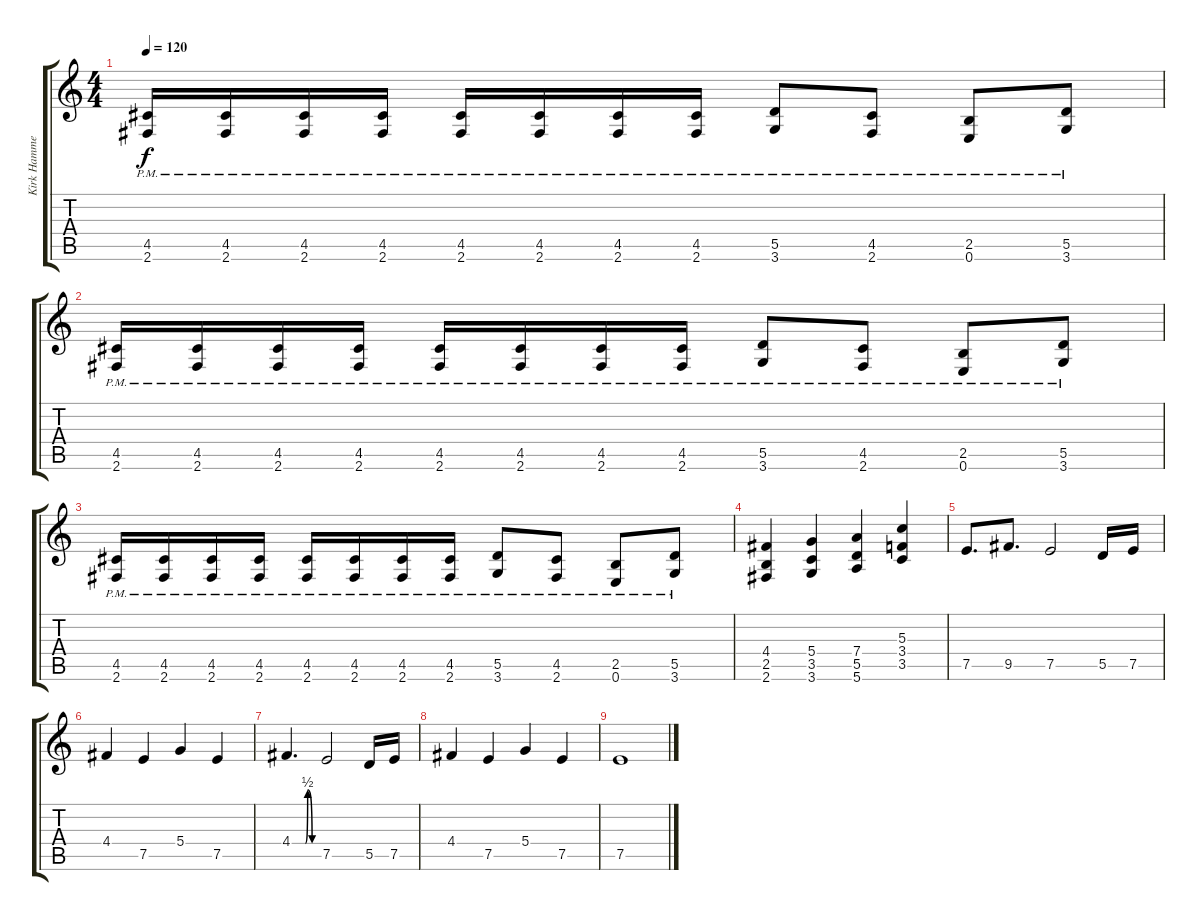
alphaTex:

\track ("Kirk Hammet" "Kirk Hamme") {instrument distortionguitar}
\staff {score tabs}
\tuning (E4 B3 G3 D3 A2 E2) {hide}
\ts (4 4)
\tempo 120
\clef g2
\ks c
(4.5{pm} 2.6{pm}).16{dy f} (4.5{pm} 2.6{pm}).16 (4.5{pm} 2.6{pm}).16 (4.5{pm} 2.6{pm}).16 (4.5{pm} 2.6{pm}).16 (4.5{pm} 2.6{pm}).16 (4.5{pm} 2.6{pm}).16 (4.5{pm} 2.6{pm}).16 (5.5{pm} 3.6{pm}).8 (4.5{pm} 2.6{pm}).8 (2.5{pm} 0.6{pm}).8 (5.5{pm} 3.6{pm}).8 |
(4.5{pm} 2.6{pm}).16 (4.5{pm} 2.6{pm}).16 (4.5{pm} 2.6{pm}).16 (4.5{pm} 2.6{pm}).16 (4.5{pm} 2.6{pm}).16 (4.5{pm} 2.6{pm}).16 (4.5{pm} 2.6{pm}).16 (4.5{pm} 2.6{pm}).16 (5.5{pm} 3.6{pm}).8 (4.5{pm} 2.6{pm}).8 (2.5{pm} 0.6{pm}).8 (5.5{pm} 3.6{pm}).8 |
(4.5{pm} 2.6{pm}).16 (4.5{pm} 2.6{pm}).16 (4.5{pm} 2.6{pm}).16 (4.5{pm} 2.6{pm}).16 (4.5{pm} 2.6{pm}).16 (4.5{pm} 2.6{pm}).16 (4.5{pm} 2.6{pm}).16 (4.5{pm} 2.6{pm}).16 (5.5{pm} 3.6{pm}).8 (4.5{pm} 2.6{pm}).8 (2.5{pm} 0.6{pm}).8 (5.5{pm} 3.6{pm}).8 |
(4.4 2.5 2.6).4 (5.4 3.5 3.6).4 (7.4 5.5 5.6).4 (5.3 3.4 3.5).4 |
7.5.8{d} 9.5.8{d} 7.5.2 5.5.16 7.5.16 |
4.4.4 7.5.4 5.4.4 7.5.4 |
4.4{be (custom 0 0 15 0 30 0 35 2 45 0 60 0)}.4{d} 7.5.2 5.5.16 7.5.16 |
4.4.4 7.5.4 5.4.4 7.5.4 |
7.5.1
